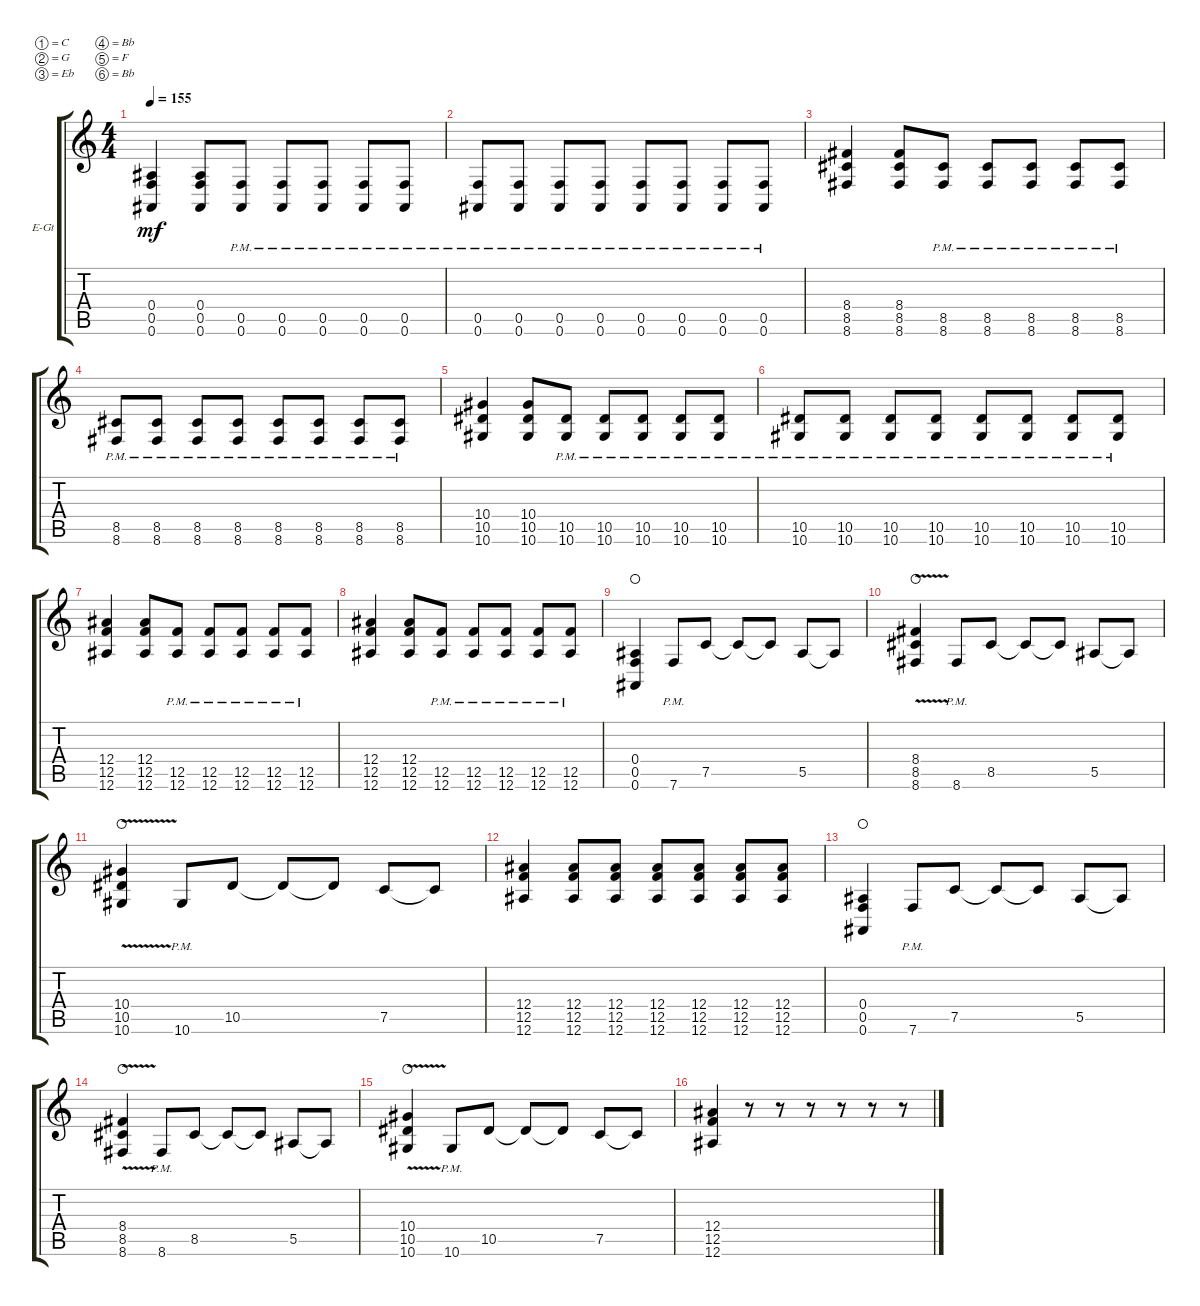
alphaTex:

\defaultSystemsLayout 4
\bracketExtendMode groupsimilarinstruments
\firstSystemTrackNameOrientation horizontal
\otherSystemsTrackNameOrientation horizontal
\track ("Rythm Guitar" "E-Gt") {instrument distortionguitar}
\staff {score tabs}
\tuning (C4 G3 Eb3 Bb2 F2 Bb1)
\ts (4 4)
\tempo 155
\clef g2
\ks c
(0.6 0.5 0.4).4{dy mf} (0.6 0.5 0.4).8 (0.6{pm} 0.5{pm}).8 (0.6{pm} 0.5{pm}).8 (0.6{pm} 0.5{pm}).8 (0.6{pm} 0.5{pm}).8 (0.6{pm} 0.5{pm}).8 |
(0.6{pm} 0.5{pm}).8 (0.6{pm} 0.5{pm}).8 (0.6{pm} 0.5{pm}).8 (0.6{pm} 0.5{pm}).8 (0.6{pm} 0.5{pm}).8 (0.6{pm} 0.5{pm}).8 (0.6{pm} 0.5{pm}).8 (0.6{pm} 0.5{pm}).8 |
(8.6 8.5 8.4).4 (8.6 8.5 8.4).8 (8.6{pm} 8.5{pm}).8 (8.6{pm} 8.5{pm}).8 (8.6{pm} 8.5{pm}).8 (8.6{pm} 8.5{pm}).8 (8.6{pm} 8.5{pm}).8 |
(8.6{pm} 8.5{pm}).8 (8.6{pm} 8.5{pm}).8 (8.6{pm} 8.5{pm}).8 (8.6{pm} 8.5{pm}).8 (8.6{pm} 8.5{pm}).8 (8.6{pm} 8.5{pm}).8 (8.6{pm} 8.5{pm}).8 (8.6{pm} 8.5{pm}).8 |
(10.6 10.5 10.4).4 (10.6 10.5 10.4).8 (10.6{pm} 10.5{pm}).8 (10.6{pm} 10.5{pm}).8 (10.6{pm} 10.5{pm}).8 (10.6{pm} 10.5{pm}).8 (10.6{pm} 10.5{pm}).8 |
(10.6{pm} 10.5{pm}).8 (10.6{pm} 10.5{pm}).8 (10.6{pm} 10.5{pm}).8 (10.6{pm} 10.5{pm}).8 (10.6{pm} 10.5{pm}).8 (10.6{pm} 10.5{pm}).8 (10.6{pm} 10.5{pm}).8 (10.6{pm} 10.5{pm}).8 |
(12.6 12.5 12.4).4 (12.6 12.5 12.4).8 (12.6{pm} 12.5{pm}).8 (12.6{pm} 12.5{pm}).8 (12.6{pm} 12.5{pm}).8 (12.6{pm} 12.5{pm}).8 (12.6{pm} 12.5{pm}).8 |
(12.6 12.5 12.4).4 (12.6 12.5 12.4).8 (12.6{pm} 12.5{pm}).8 (12.6{pm} 12.5{pm}).8 (12.6{pm} 12.5{pm}).8 (12.6{pm} 12.5{pm}).8 (12.6{pm} 12.5{pm}).8 |
(0.6 0.5 0.4).4{waho} 7.6{pm}.8 7.5.8 7.5{t}.8 7.5{t}.8 5.5.8 5.5{t}.8 |
(8.6{v} 8.5 8.4).4{waho} 8.6{pm}.8 8.5.8 8.5{t}.8 8.5{t}.8 5.5.8 5.5{t}.8 |
(10.6{v} 10.5 10.4).4{waho} 10.6{pm}.8 10.5.8 10.5{t}.8 10.5{t}.8 7.5.8 7.5{t}.8 |
(12.6 12.5 12.4).4 (12.6 12.5 12.4).8 (12.6 12.5 12.4).8 (12.6 12.4 12.5).8 (12.6 12.5 12.4).8 (12.6 12.4 12.5).8 (12.6 12.5 12.4).8 |
(0.6 0.5 0.4).4{waho} 7.6{pm}.8 7.5.8 7.5{t}.8 7.5{t}.8 5.5.8 5.5{t}.8 |
(8.6{v} 8.5 8.4).4{waho} 8.6{pm}.8 8.5.8 8.5{t}.8 8.5{t}.8 5.5.8 5.5{t}.8 |
(10.6{v} 10.5 10.4).4{waho} 10.6{pm}.8 10.5.8 10.5{t}.8 10.5{t}.8 7.5.8 7.5{t}.8 |
(12.6 12.5 12.4).4 r.8 r.8 r.8 r.8 r.8 r.8
